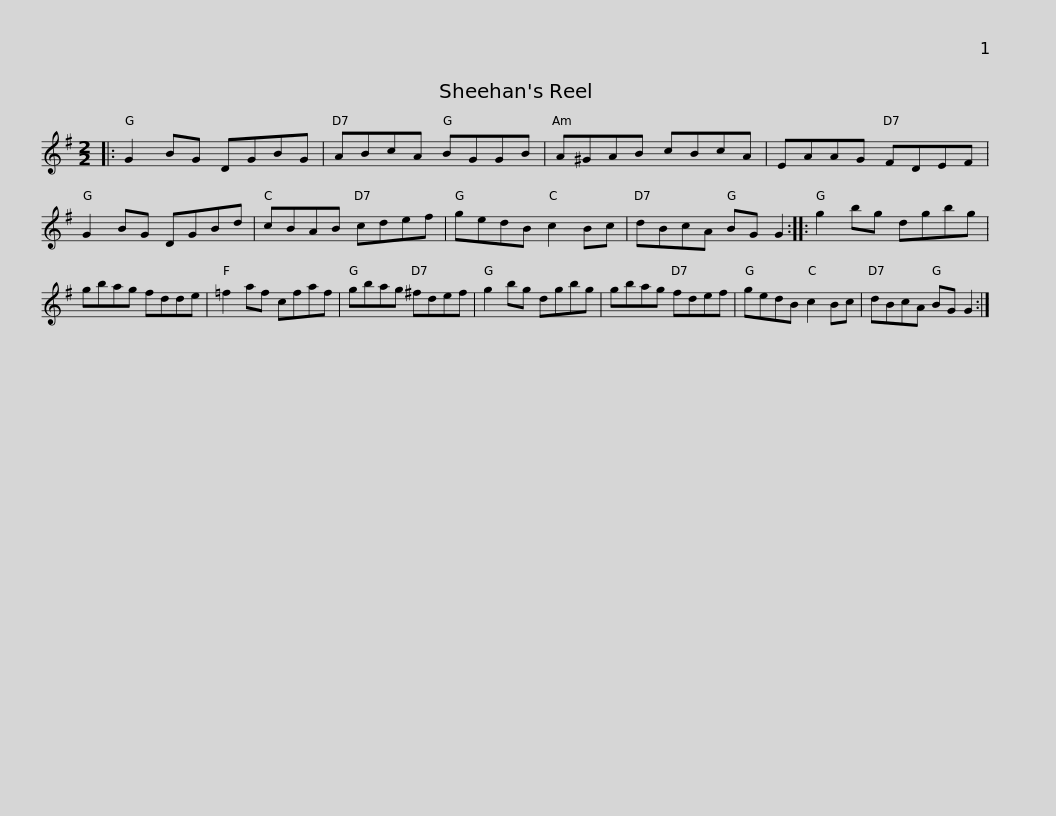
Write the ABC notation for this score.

X:1
L:1/8
M:2/2
I:linebreak $
K:G
V:1 treble
V:1
|: G2 BG DGBG | ABcA BGGB | A^GAB cBcA | EAAG FDEF | G2 BG DGBd |$ %5
 cBAB cdef | gedB c2 Bc | dBcA BG G2 :: g2 bg dgbg | gbag fdde |$ %10
 =f2 af cfaf | gbag ^fdef | g2 bg dgbg | gbag fdef | gedB c2 Bc |$ %15
 dBcA BG G2 :| %16
